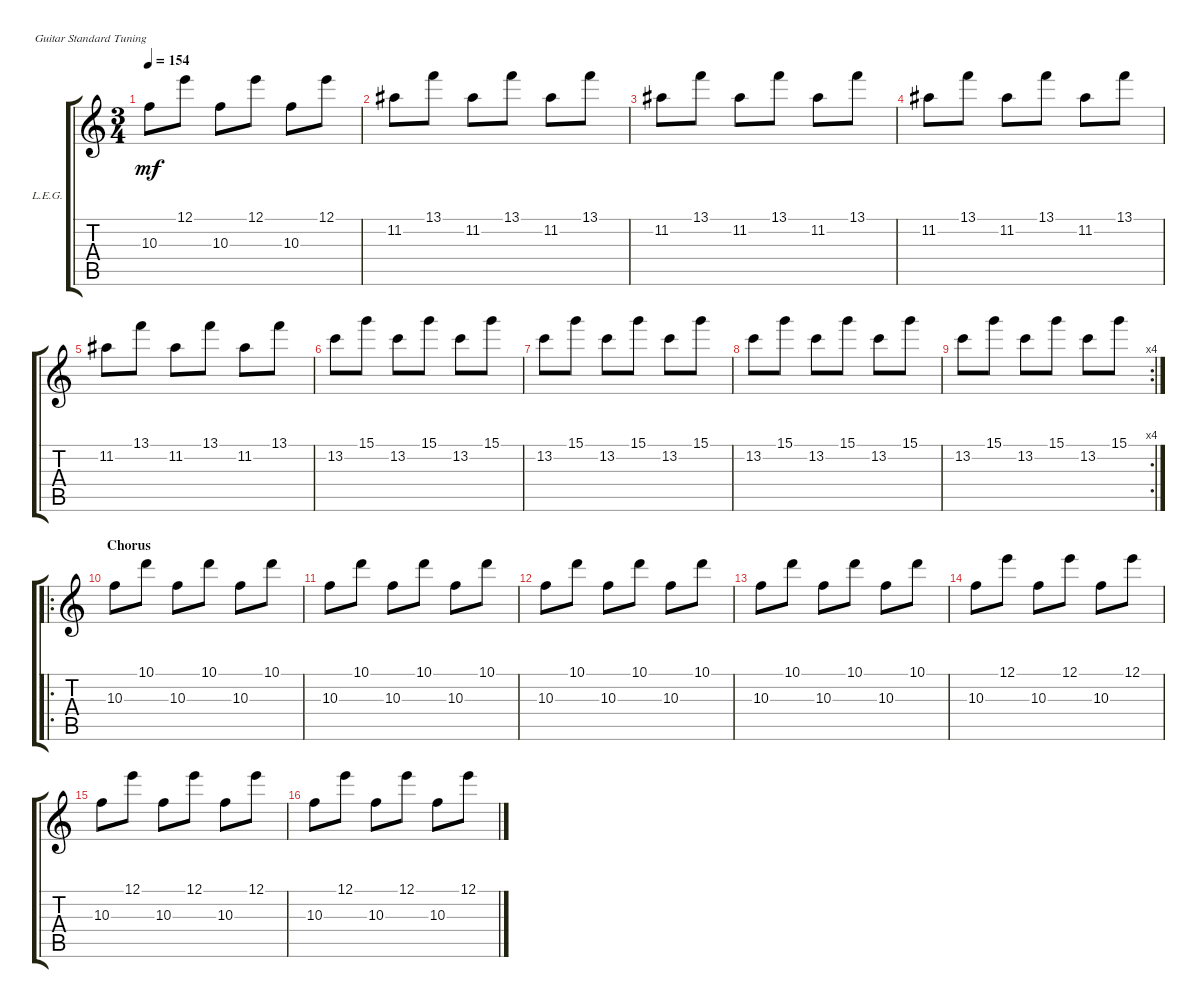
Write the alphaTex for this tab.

\defaultSystemsLayout 4
\bracketExtendMode groupsimilarinstruments
\firstSystemTrackNameOrientation horizontal
\otherSystemsTrackNameOrientation horizontal
\track ("Lead Electric Guitar" "L.E.G.") {multiBarRest instrument acousticgrandpiano}
\staff {score tabs}
\tuning (E4 B3 G3 D3 A2 E2)
\displaytranspose 12
\ts (3 4)
\tempo 154
\clef g2
\ks c
10.3.8{lyrics (0 "") lyrics (1 "") lyrics (2 "") lyrics (3 "") lyrics (4 "") dy mf} 12.1.8{lyrics (0 "") lyrics (1 "") lyrics (2 "") lyrics (3 "") lyrics (4 "")} 10.3.8{lyrics (0 "") lyrics (1 "") lyrics (2 "") lyrics (3 "") lyrics (4 "")} 12.1.8{lyrics (0 "") lyrics (1 "") lyrics (2 "") lyrics (3 "") lyrics (4 "")} 10.3.8{lyrics (0 "") lyrics (1 "") lyrics (2 "") lyrics (3 "") lyrics (4 "")} 12.1.8{lyrics (0 "") lyrics (1 "") lyrics (2 "") lyrics (3 "") lyrics (4 "")} |
11.2.8{lyrics (0 "") lyrics (1 "") lyrics (2 "") lyrics (3 "") lyrics (4 "")} 13.1.8{lyrics (0 "") lyrics (1 "") lyrics (2 "") lyrics (3 "") lyrics (4 "")} 11.2.8{lyrics (0 "") lyrics (1 "") lyrics (2 "") lyrics (3 "") lyrics (4 "")} 13.1.8{lyrics (0 "") lyrics (1 "") lyrics (2 "") lyrics (3 "") lyrics (4 "")} 11.2.8{lyrics (0 "") lyrics (1 "") lyrics (2 "") lyrics (3 "") lyrics (4 "")} 13.1.8{lyrics (0 "") lyrics (1 "") lyrics (2 "") lyrics (3 "") lyrics (4 "")} |
11.2.8{lyrics (0 "") lyrics (1 "") lyrics (2 "") lyrics (3 "") lyrics (4 "")} 13.1.8{lyrics (0 "") lyrics (1 "") lyrics (2 "") lyrics (3 "") lyrics (4 "")} 11.2.8{lyrics (0 "") lyrics (1 "") lyrics (2 "") lyrics (3 "") lyrics (4 "")} 13.1.8{lyrics (0 "") lyrics (1 "") lyrics (2 "") lyrics (3 "") lyrics (4 "")} 11.2.8{lyrics (0 "") lyrics (1 "") lyrics (2 "") lyrics (3 "") lyrics (4 "")} 13.1.8{lyrics (0 "") lyrics (1 "") lyrics (2 "") lyrics (3 "") lyrics (4 "")} |
11.2.8{lyrics (0 "") lyrics (1 "") lyrics (2 "") lyrics (3 "") lyrics (4 "")} 13.1.8{lyrics (0 "") lyrics (1 "") lyrics (2 "") lyrics (3 "") lyrics (4 "")} 11.2.8{lyrics (0 "") lyrics (1 "") lyrics (2 "") lyrics (3 "") lyrics (4 "")} 13.1.8{lyrics (0 "") lyrics (1 "") lyrics (2 "") lyrics (3 "") lyrics (4 "")} 11.2.8{lyrics (0 "") lyrics (1 "") lyrics (2 "") lyrics (3 "") lyrics (4 "")} 13.1.8{lyrics (0 "") lyrics (1 "") lyrics (2 "") lyrics (3 "") lyrics (4 "")} |
11.2.8{lyrics (0 "") lyrics (1 "") lyrics (2 "") lyrics (3 "") lyrics (4 "")} 13.1.8{lyrics (0 "") lyrics (1 "") lyrics (2 "") lyrics (3 "") lyrics (4 "")} 11.2.8{lyrics (0 "") lyrics (1 "") lyrics (2 "") lyrics (3 "") lyrics (4 "")} 13.1.8{lyrics (0 "") lyrics (1 "") lyrics (2 "") lyrics (3 "") lyrics (4 "")} 11.2.8{lyrics (0 "") lyrics (1 "") lyrics (2 "") lyrics (3 "") lyrics (4 "")} 13.1.8{lyrics (0 "") lyrics (1 "") lyrics (2 "") lyrics (3 "") lyrics (4 "")} |
13.2.8{lyrics (0 "") lyrics (1 "") lyrics (2 "") lyrics (3 "") lyrics (4 "")} 15.1.8{lyrics (0 "") lyrics (1 "") lyrics (2 "") lyrics (3 "") lyrics (4 "")} 13.2.8{lyrics (0 "") lyrics (1 "") lyrics (2 "") lyrics (3 "") lyrics (4 "")} 15.1.8{lyrics (0 "") lyrics (1 "") lyrics (2 "") lyrics (3 "") lyrics (4 "")} 13.2.8{lyrics (0 "") lyrics (1 "") lyrics (2 "") lyrics (3 "") lyrics (4 "")} 15.1.8{lyrics (0 "") lyrics (1 "") lyrics (2 "") lyrics (3 "") lyrics (4 "")} |
13.2.8{lyrics (0 "") lyrics (1 "") lyrics (2 "") lyrics (3 "") lyrics (4 "")} 15.1.8{lyrics (0 "") lyrics (1 "") lyrics (2 "") lyrics (3 "") lyrics (4 "")} 13.2.8{lyrics (0 "") lyrics (1 "") lyrics (2 "") lyrics (3 "") lyrics (4 "")} 15.1.8{lyrics (0 "") lyrics (1 "") lyrics (2 "") lyrics (3 "") lyrics (4 "")} 13.2.8{lyrics (0 "") lyrics (1 "") lyrics (2 "") lyrics (3 "") lyrics (4 "")} 15.1.8{lyrics (0 "") lyrics (1 "") lyrics (2 "") lyrics (3 "") lyrics (4 "")} |
13.2.8{lyrics (0 "") lyrics (1 "") lyrics (2 "") lyrics (3 "") lyrics (4 "")} 15.1.8{lyrics (0 "") lyrics (1 "") lyrics (2 "") lyrics (3 "") lyrics (4 "")} 13.2.8{lyrics (0 "") lyrics (1 "") lyrics (2 "") lyrics (3 "") lyrics (4 "")} 15.1.8{lyrics (0 "") lyrics (1 "") lyrics (2 "") lyrics (3 "") lyrics (4 "")} 13.2.8{lyrics (0 "") lyrics (1 "") lyrics (2 "") lyrics (3 "") lyrics (4 "")} 15.1.8{lyrics (0 "") lyrics (1 "") lyrics (2 "") lyrics (3 "") lyrics (4 "")} |
\rc 4
13.2.8{lyrics (0 "") lyrics (1 "") lyrics (2 "") lyrics (3 "") lyrics (4 "")} 15.1.8{lyrics (0 "") lyrics (1 "") lyrics (2 "") lyrics (3 "") lyrics (4 "")} 13.2.8{lyrics (0 "") lyrics (1 "") lyrics (2 "") lyrics (3 "") lyrics (4 "")} 15.1.8{lyrics (0 "") lyrics (1 "") lyrics (2 "") lyrics (3 "") lyrics (4 "")} 13.2.8{lyrics (0 "") lyrics (1 "") lyrics (2 "") lyrics (3 "") lyrics (4 "")} 15.1.8{lyrics (0 "") lyrics (1 "") lyrics (2 "") lyrics (3 "") lyrics (4 "")} |
\ro
\section ("" "Chorus")
10.3.8{lyrics (0 "") lyrics (1 "") lyrics (2 "") lyrics (3 "") lyrics (4 "")} 10.1.8{lyrics (0 "") lyrics (1 "") lyrics (2 "") lyrics (3 "") lyrics (4 "")} 10.3.8{lyrics (0 "") lyrics (1 "") lyrics (2 "") lyrics (3 "") lyrics (4 "")} 10.1.8{lyrics (0 "") lyrics (1 "") lyrics (2 "") lyrics (3 "") lyrics (4 "")} 10.3.8{lyrics (0 "") lyrics (1 "") lyrics (2 "") lyrics (3 "") lyrics (4 "")} 10.1.8{lyrics (0 "") lyrics (1 "") lyrics (2 "") lyrics (3 "") lyrics (4 "")} |
10.3.8{lyrics (0 "") lyrics (1 "") lyrics (2 "") lyrics (3 "") lyrics (4 "")} 10.1.8{lyrics (0 "") lyrics (1 "") lyrics (2 "") lyrics (3 "") lyrics (4 "")} 10.3.8{lyrics (0 "") lyrics (1 "") lyrics (2 "") lyrics (3 "") lyrics (4 "")} 10.1.8{lyrics (0 "") lyrics (1 "") lyrics (2 "") lyrics (3 "") lyrics (4 "")} 10.3.8{lyrics (0 "") lyrics (1 "") lyrics (2 "") lyrics (3 "") lyrics (4 "")} 10.1.8{lyrics (0 "") lyrics (1 "") lyrics (2 "") lyrics (3 "") lyrics (4 "")} |
10.3.8{lyrics (0 "") lyrics (1 "") lyrics (2 "") lyrics (3 "") lyrics (4 "")} 10.1.8{lyrics (0 "") lyrics (1 "") lyrics (2 "") lyrics (3 "") lyrics (4 "")} 10.3.8{lyrics (0 "") lyrics (1 "") lyrics (2 "") lyrics (3 "") lyrics (4 "")} 10.1.8{lyrics (0 "") lyrics (1 "") lyrics (2 "") lyrics (3 "") lyrics (4 "")} 10.3.8{lyrics (0 "") lyrics (1 "") lyrics (2 "") lyrics (3 "") lyrics (4 "")} 10.1.8{lyrics (0 "") lyrics (1 "") lyrics (2 "") lyrics (3 "") lyrics (4 "")} |
10.3.8{lyrics (0 "") lyrics (1 "") lyrics (2 "") lyrics (3 "") lyrics (4 "")} 10.1.8{lyrics (0 "") lyrics (1 "") lyrics (2 "") lyrics (3 "") lyrics (4 "")} 10.3.8{lyrics (0 "") lyrics (1 "") lyrics (2 "") lyrics (3 "") lyrics (4 "")} 10.1.8{lyrics (0 "") lyrics (1 "") lyrics (2 "") lyrics (3 "") lyrics (4 "")} 10.3.8{lyrics (0 "") lyrics (1 "") lyrics (2 "") lyrics (3 "") lyrics (4 "")} 10.1.8{lyrics (0 "") lyrics (1 "") lyrics (2 "") lyrics (3 "") lyrics (4 "")} |
10.3.8{lyrics (0 "") lyrics (1 "") lyrics (2 "") lyrics (3 "") lyrics (4 "")} 12.1.8{lyrics (0 "") lyrics (1 "") lyrics (2 "") lyrics (3 "") lyrics (4 "")} 10.3.8{lyrics (0 "") lyrics (1 "") lyrics (2 "") lyrics (3 "") lyrics (4 "")} 12.1.8{lyrics (0 "") lyrics (1 "") lyrics (2 "") lyrics (3 "") lyrics (4 "")} 10.3.8{lyrics (0 "") lyrics (1 "") lyrics (2 "") lyrics (3 "") lyrics (4 "")} 12.1.8{lyrics (0 "") lyrics (1 "") lyrics (2 "") lyrics (3 "") lyrics (4 "")} |
10.3.8{lyrics (0 "") lyrics (1 "") lyrics (2 "") lyrics (3 "") lyrics (4 "")} 12.1.8{lyrics (0 "") lyrics (1 "") lyrics (2 "") lyrics (3 "") lyrics (4 "")} 10.3.8{lyrics (0 "") lyrics (1 "") lyrics (2 "") lyrics (3 "") lyrics (4 "")} 12.1.8{lyrics (0 "") lyrics (1 "") lyrics (2 "") lyrics (3 "") lyrics (4 "")} 10.3.8{lyrics (0 "") lyrics (1 "") lyrics (2 "") lyrics (3 "") lyrics (4 "")} 12.1.8{lyrics (0 "") lyrics (1 "") lyrics (2 "") lyrics (3 "") lyrics (4 "")} |
10.3.8{lyrics (0 "") lyrics (1 "") lyrics (2 "") lyrics (3 "") lyrics (4 "")} 12.1.8{lyrics (0 "") lyrics (1 "") lyrics (2 "") lyrics (3 "") lyrics (4 "")} 10.3.8{lyrics (0 "") lyrics (1 "") lyrics (2 "") lyrics (3 "") lyrics (4 "")} 12.1.8{lyrics (0 "") lyrics (1 "") lyrics (2 "") lyrics (3 "") lyrics (4 "")} 10.3.8{lyrics (0 "") lyrics (1 "") lyrics (2 "") lyrics (3 "") lyrics (4 "")} 12.1.8{lyrics (0 "") lyrics (1 "") lyrics (2 "") lyrics (3 "") lyrics (4 "")}
